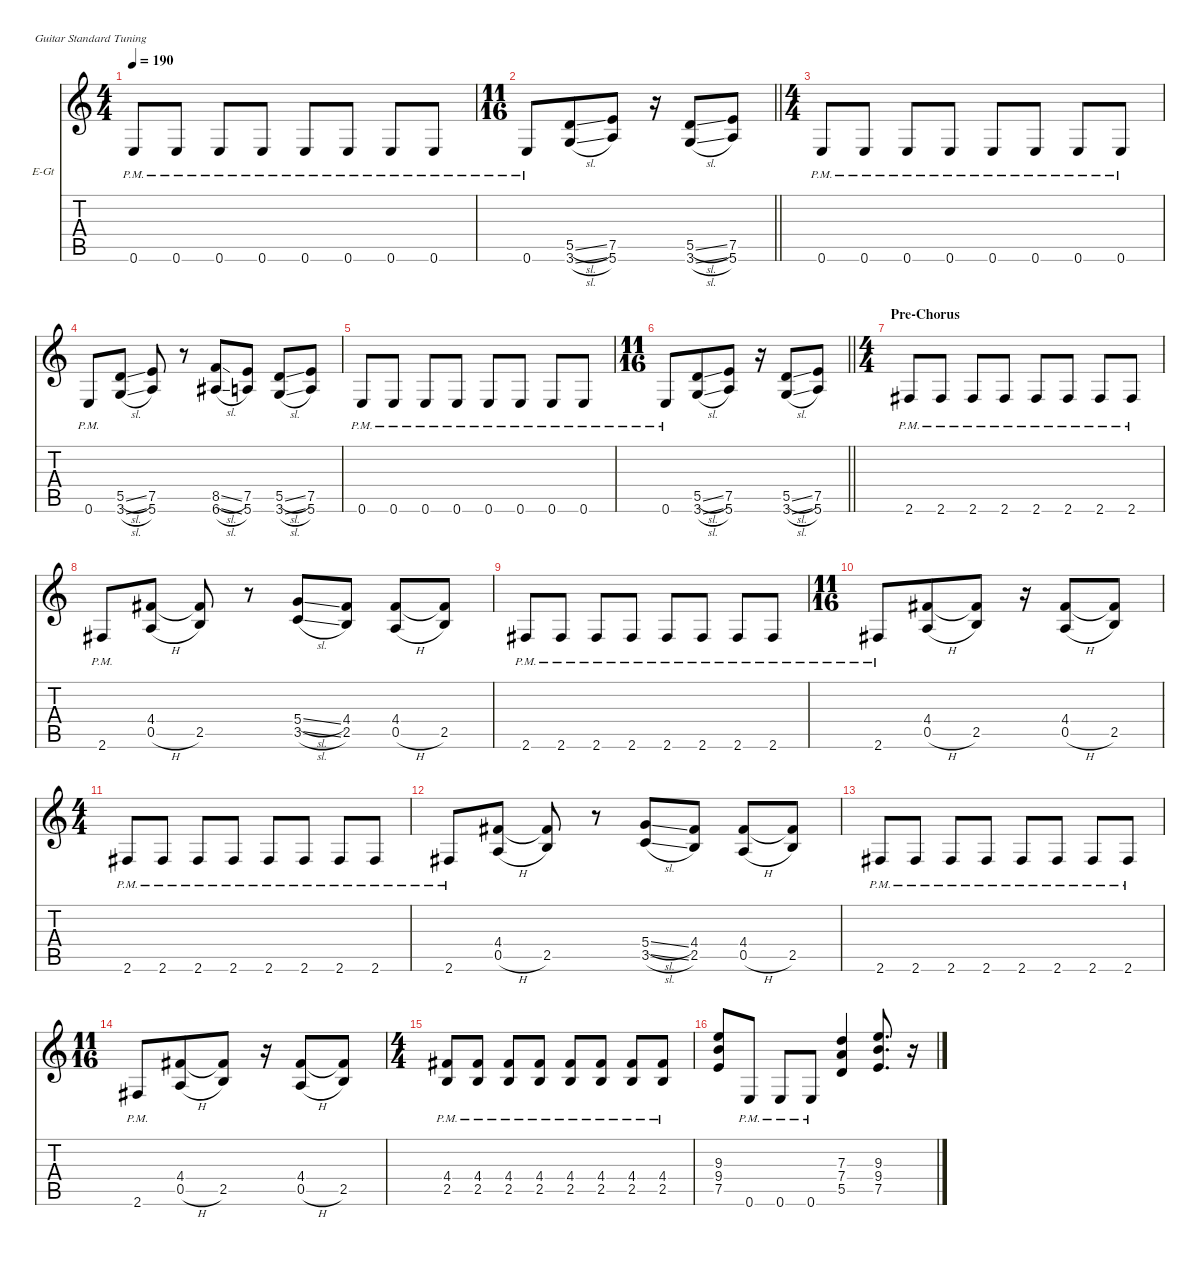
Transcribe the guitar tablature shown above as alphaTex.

\hideDynamics
\bracketExtendMode nobrackets
\firstSystemTrackNameOrientation horizontal
\otherSystemsTrackNameOrientation horizontal
\track ("Kirk Hammett" "E-Gt") {instrument distortionguitar}
\staff {score tabs}
\tuning (E4 B3 G3 D3 A2 E2)
\ts (4 4)
\tempo 190
\clef g2
\ks c
0.6{pm}.8{dy fff} 0.6{pm}.8 0.6{pm}.8 0.6{pm}.8 0.6{pm}.8 0.6{pm}.8 0.6{pm}.8 0.6{pm}.8 |
\ts (11 16)
\beaming (8 3 2)
\barLineRight lightlight
0.6{pm}.8 (5.5{sl} 3.6{sl}).8 (7.5 5.6).8 r.16 (5.5{sl} 3.6{sl}).8 (7.5 5.6).8{dy f} |
\ts (4 4)
\beaming (8 2 2 2 2)
0.6{pm}.8{dy fff} 0.6{pm}.8 0.6{pm}.8 0.6{pm}.8 0.6{pm}.8 0.6{pm}.8 0.6{pm}.8 0.6{pm}.8 |
0.6{pm}.8 (5.5{sl} 3.6{sl}).8 (7.5 5.6).8 r.8 (8.5{sl} 6.6{sl acc #}).8 (7.5 5.6).8 (5.5{sl} 3.6{sl}).8 (7.5 5.6).8{dy f} |
0.6{pm}.8{dy fff} 0.6{pm}.8 0.6{pm}.8 0.6{pm}.8 0.6{pm}.8 0.6{pm}.8 0.6{pm}.8 0.6{pm}.8 |
\ts (11 16)
\beaming (8 3 2)
\barLineRight lightlight
0.6{pm}.8 (5.5{sl} 3.6{sl}).8 (7.5 5.6).8 r.16 (5.5{sl} 3.6{sl}).8 (7.5 5.6).8{dy f} |
\ts (4 4)
\beaming (8 2 2 2 2)
\section ("" "Pre-Chorus")
2.6{pm acc #}.8{dy fff} 2.6{pm acc #}.8 2.6{pm acc #}.8 2.6{pm acc #}.8 2.6{pm acc #}.8 2.6{pm acc #}.8 2.6{pm acc #}.8 2.6{pm acc #}.8 |
2.6{pm acc #}.8 (4.4{acc #} 0.5{h}).8 (4.4{t acc #} 2.5).8{dy f} r.8 (5.4{sl} 3.5{sl}).8 (4.4{acc #} 2.5).8{dy fff} (4.4{acc #} 0.5{h}).8 (4.4{t acc #} 2.5).8{dy f} |
2.6{pm acc #}.8{dy fff} 2.6{pm acc #}.8 2.6{pm acc #}.8 2.6{pm acc #}.8 2.6{pm acc #}.8 2.6{pm acc #}.8 2.6{pm acc #}.8 2.6{pm acc #}.8 |
\ts (11 16)
\beaming (8 3 2)
2.6{pm acc #}.8 (4.4{acc #} 0.5{h}).8 (4.4{t acc #} 2.5).8{dy f} r.16 (4.4{acc #} 0.5{h}).8{dy fff} (4.4{t acc #} 2.5).8{dy f} |
\ts (4 4)
\beaming (8 2 2 2 2)
2.6{pm acc #}.8{dy fff} 2.6{pm acc #}.8 2.6{pm acc #}.8 2.6{pm acc #}.8 2.6{pm acc #}.8 2.6{pm acc #}.8 2.6{pm acc #}.8 2.6{pm acc #}.8 |
2.6{pm acc #}.8 (4.4{acc #} 0.5{h}).8 (4.4{t acc #} 2.5).8{dy f} r.8 (5.4{sl} 3.5{sl}).8 (4.4{acc #} 2.5).8{dy fff} (4.4{acc #} 0.5{h}).8 (4.4{t acc #} 2.5).8{dy f} |
2.6{pm acc #}.8{dy fff} 2.6{pm acc #}.8 2.6{pm acc #}.8 2.6{pm acc #}.8 2.6{pm acc #}.8 2.6{pm acc #}.8 2.6{pm acc #}.8 2.6{pm acc #}.8 |
\ts (11 16)
\beaming (8 3 2)
2.6{pm acc #}.8 (4.4{acc #} 0.5{h}).8 (4.4{t acc #} 2.5).8{dy f} r.16 (4.4{acc #} 0.5{h}).8{dy fff} (4.4{t acc #} 2.5).8{dy f} |
\ts (4 4)
\beaming (8 2 2 2 2)
(4.4{pm acc #} 2.5{pm}).8 (4.4{pm acc #} 2.5{pm}).8 (4.4{pm acc #} 2.5{pm}).8 (4.4{pm acc #} 2.5{pm}).8 (4.4{pm acc #} 2.5{pm}).8 (4.4{pm acc #} 2.5{pm}).8 (4.4{pm acc #} 2.5{pm}).8 (4.4{pm acc #} 2.5{pm}).8 |
(9.3 9.4 7.5).8{dy fff} 0.6{pm}.8 0.6{pm}.8 0.6{pm}.8 (7.3 7.4 5.5).4 (9.3 9.4 7.5).8{d} r.16
